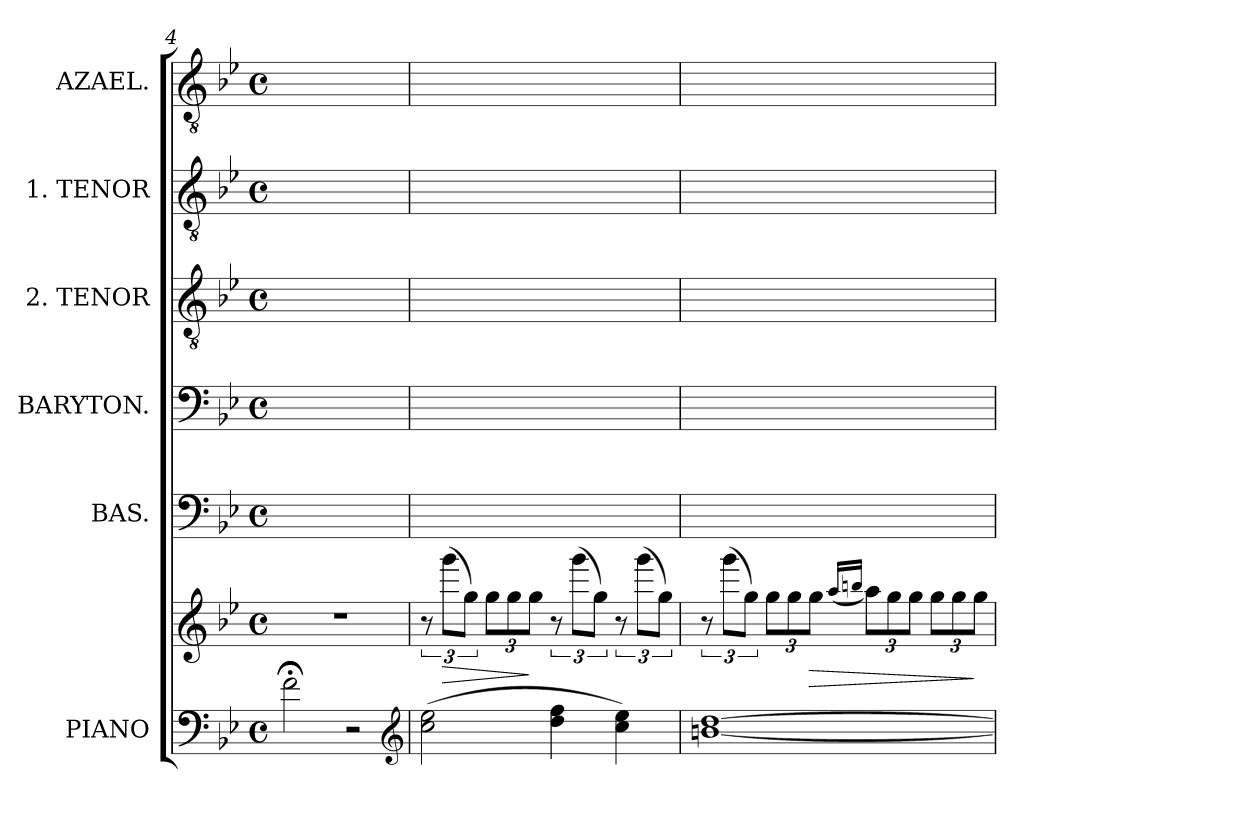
**kern	**kern	**dynam	**kern	**kern	**kern	**kern	**kern
*part6	*part6	*part6	*part5	*part4	*part3	*part2	*part1
*staff7	*staff6	*staff6/7	*staff5	*staff4	*staff3	*staff2	*staff1
*I"PIANO	*	*	*I"BAS.	*I"BARYTON.	*I"2. TENOR	*I"1. TENOR	*I"AZAEL.
*	*	*	*I'B	*	*I'T 2	*I'T 1	*
*clefF4	*clefG2	*	*clefF4	*clefF4	*clefGv2	*clefGv2	*clefGv2
*k[b-e-]	*k[b-e-]	*	*k[b-e-]	*k[b-e-]	*k[b-e-]	*k[b-e-]	*k[b-e-]
*M4/4	*M4/4	*	*M4/4	*M4/4	*M4/4	*M4/4	*M4/4
*met(c)	*met(c)	*	*met(c)	*met(c)	*met(c)	*met(c)	*met(c)
=4	=4	=4	=4	=4	=4	=4	=4
2f;<\	1r	.	1ryy	1ryy	1ryy	1ryy	1ryy
2r	.	.	.	.	.	.	.
*clefG2	*	*	*	*	*	*	*
=5	=5	=5	=5	=5	=5	=5	=5
(>2cc\ 2ee-\	12r	.	1ryy	1ryy	1ryy	1ryy	1ryy
.	(12ggg\L	>	.	.	.	.	.
.	12gg\J)	.	.	.	.	.	.
.	12gg\L	.	.	.	.	.	.
.	12gg\	.	.	.	.	.	.
.	12gg\J	]	.	.	.	.	.
4dd\ 4ff\	12r	.	.	.	.	.	.
.	(12ggg\L	.	.	.	.	.	.
.	12gg\J)	.	.	.	.	.	.
4cc\ 4ee-\)	12r	.	.	.	.	.	.
.	(12ggg\L	.	.	.	.	.	.
.	12gg\J)	.	.	.	.	.	.
=6	=6	=6	=6	=6	=6	=6	=6
[1bn [1dd	12r	.	1ryy	1ryy	1ryy	1ryy	1ryy
.	(12ggg\L	.	.	.	.	.	.
.	12gg\J)	.	.	.	.	.	.
.	12gg\L	.	.	.	.	.	.
.	12gg\	.	.	.	.	.	.
.	12gg\J	>	.	.	.	.	.
.	(<16qqaa/LL	.	.	.	.	.	.
.	16qqbbn/JJ	.	.	.	.	.	.
.	12aa\L)	.	.	.	.	.	.
.	12gg\	.	.	.	.	.	.
.	12gg\J	.	.	.	.	.	.
.	12gg\L	.	.	.	.	.	.
.	12gg\	.	.	.	.	.	.
.	12gg\J	]	.	.	.	.	.
=	=	=	=	=	=	=	=
*-	*-	*-	*-	*-	*-	*-	*-
